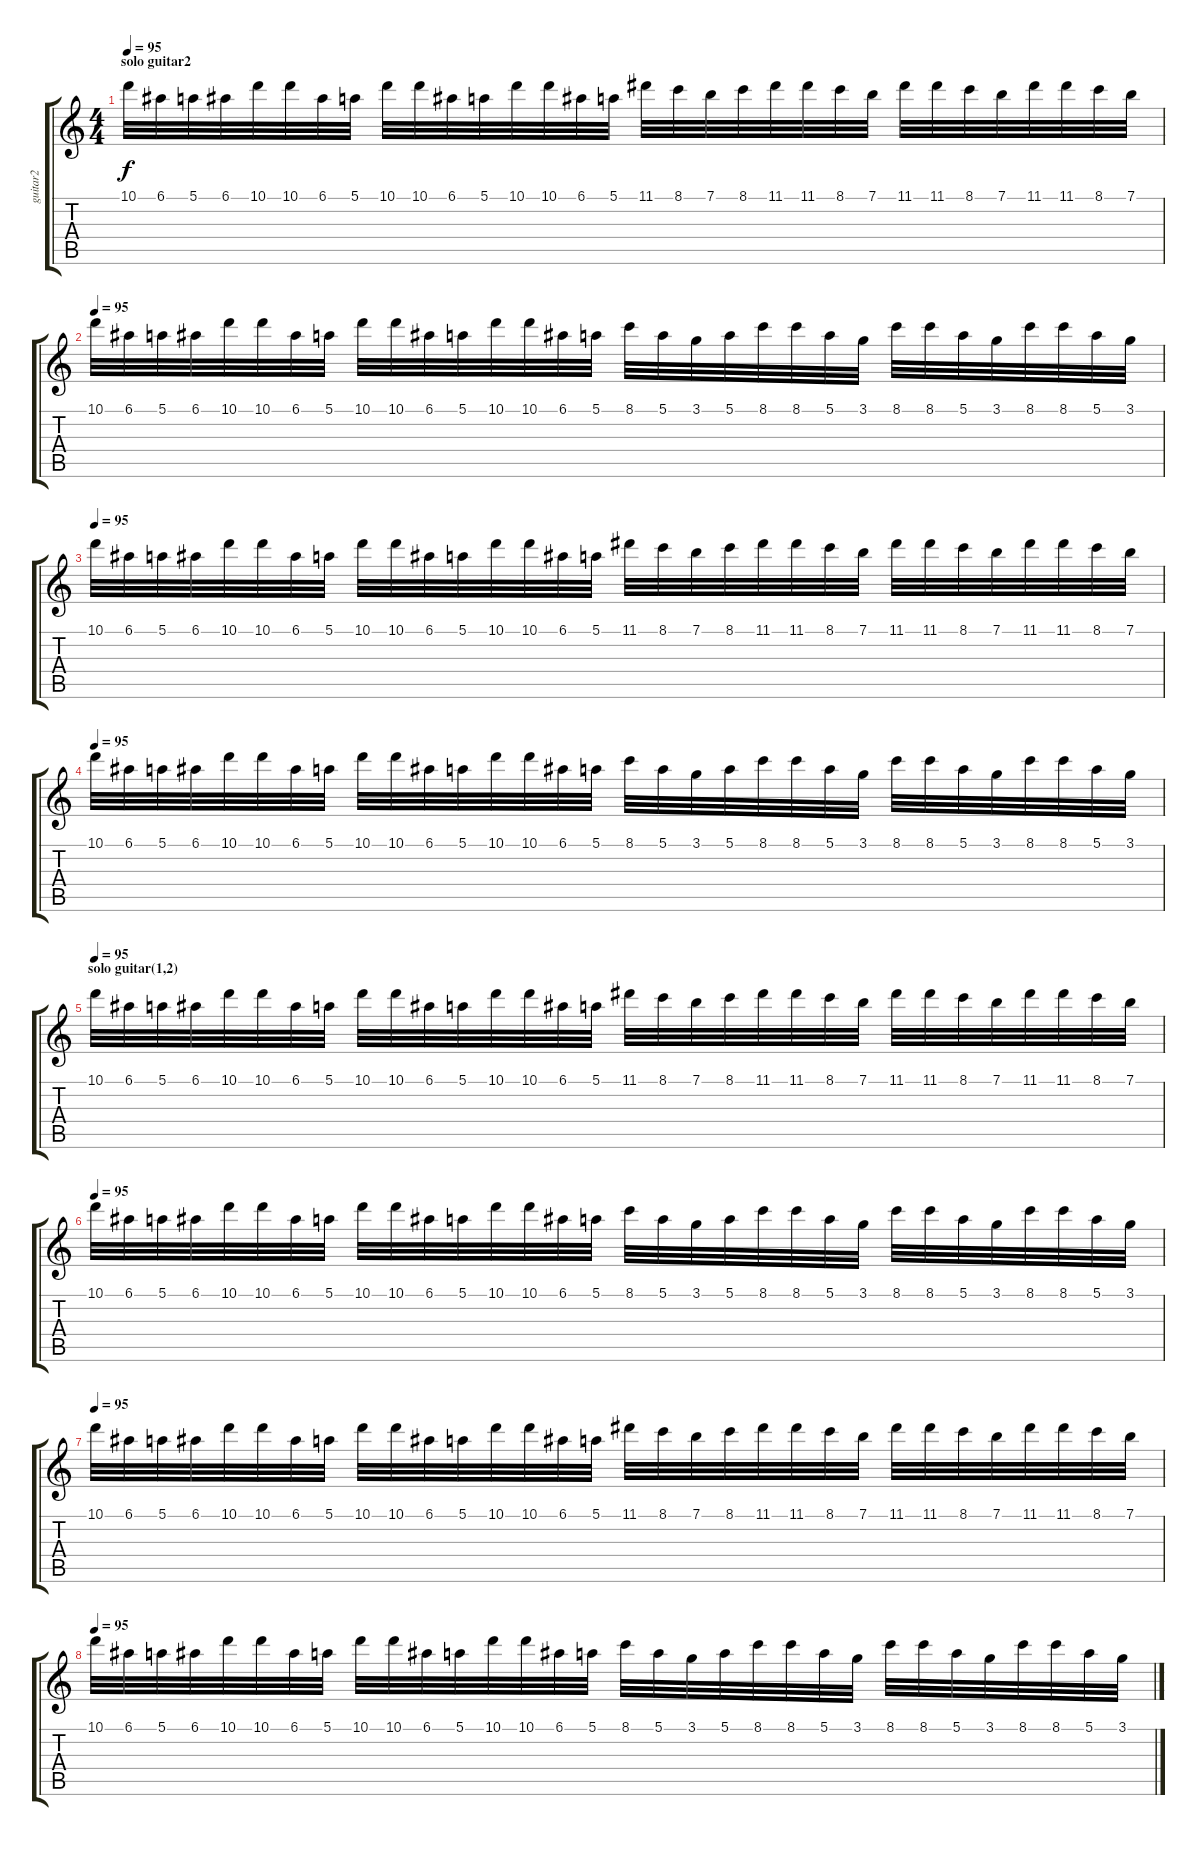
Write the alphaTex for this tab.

\track ("guitar2" "guitar2") {instrument distortionguitar}
\staff {score tabs}
\tuning (E4 B3 G3 D3 A2 E2) {hide}
\ts (4 4)
\section ("" "solo guitar2")
\tempo 95
\clef g2
\ks c
10.1.32{dy f} 6.1.32 5.1.32 6.1.32 10.1.32 10.1.32 6.1.32 5.1.32 10.1.32 10.1.32 6.1.32 5.1.32 10.1.32 10.1.32 6.1.32 5.1.32 11.1.32 8.1.32 7.1.32 8.1.32 11.1.32 11.1.32 8.1.32 7.1.32 11.1.32 11.1.32 8.1.32 7.1.32 11.1.32 11.1.32 8.1.32 7.1.32 |
\tempo 95
10.1.32 6.1.32 5.1.32 6.1.32 10.1.32 10.1.32 6.1.32 5.1.32 10.1.32 10.1.32 6.1.32 5.1.32 10.1.32 10.1.32 6.1.32 5.1.32 8.1.32 5.1.32 3.1.32 5.1.32 8.1.32 8.1.32 5.1.32 3.1.32 8.1.32 8.1.32 5.1.32 3.1.32 8.1.32 8.1.32 5.1.32 3.1.32 |
\tempo 95
10.1.32 6.1.32 5.1.32 6.1.32 10.1.32 10.1.32 6.1.32 5.1.32 10.1.32 10.1.32 6.1.32 5.1.32 10.1.32 10.1.32 6.1.32 5.1.32 11.1.32 8.1.32 7.1.32 8.1.32 11.1.32 11.1.32 8.1.32 7.1.32 11.1.32 11.1.32 8.1.32 7.1.32 11.1.32 11.1.32 8.1.32 7.1.32 |
\tempo 95
10.1.32 6.1.32 5.1.32 6.1.32 10.1.32 10.1.32 6.1.32 5.1.32 10.1.32 10.1.32 6.1.32 5.1.32 10.1.32 10.1.32 6.1.32 5.1.32 8.1.32 5.1.32 3.1.32 5.1.32 8.1.32 8.1.32 5.1.32 3.1.32 8.1.32 8.1.32 5.1.32 3.1.32 8.1.32 8.1.32 5.1.32 3.1.32 |
\section ("" "solo guitar(1,2)")
\tempo 95
10.1.32 6.1.32 5.1.32 6.1.32 10.1.32 10.1.32 6.1.32 5.1.32 10.1.32 10.1.32 6.1.32 5.1.32 10.1.32 10.1.32 6.1.32 5.1.32 11.1.32 8.1.32 7.1.32 8.1.32 11.1.32 11.1.32 8.1.32 7.1.32 11.1.32 11.1.32 8.1.32 7.1.32 11.1.32 11.1.32 8.1.32 7.1.32 |
\tempo 95
10.1.32 6.1.32 5.1.32 6.1.32 10.1.32 10.1.32 6.1.32 5.1.32 10.1.32 10.1.32 6.1.32 5.1.32 10.1.32 10.1.32 6.1.32 5.1.32 8.1.32 5.1.32 3.1.32 5.1.32 8.1.32 8.1.32 5.1.32 3.1.32 8.1.32 8.1.32 5.1.32 3.1.32 8.1.32 8.1.32 5.1.32 3.1.32 |
\tempo 95
10.1.32 6.1.32 5.1.32 6.1.32 10.1.32 10.1.32 6.1.32 5.1.32 10.1.32 10.1.32 6.1.32 5.1.32 10.1.32 10.1.32 6.1.32 5.1.32 11.1.32 8.1.32 7.1.32 8.1.32 11.1.32 11.1.32 8.1.32 7.1.32 11.1.32 11.1.32 8.1.32 7.1.32 11.1.32 11.1.32 8.1.32 7.1.32 |
\tempo 95
10.1.32 6.1.32 5.1.32 6.1.32 10.1.32 10.1.32 6.1.32 5.1.32 10.1.32 10.1.32 6.1.32 5.1.32 10.1.32 10.1.32 6.1.32 5.1.32 8.1.32 5.1.32 3.1.32 5.1.32 8.1.32 8.1.32 5.1.32 3.1.32 8.1.32 8.1.32 5.1.32 3.1.32 8.1.32 8.1.32 5.1.32 3.1.32
